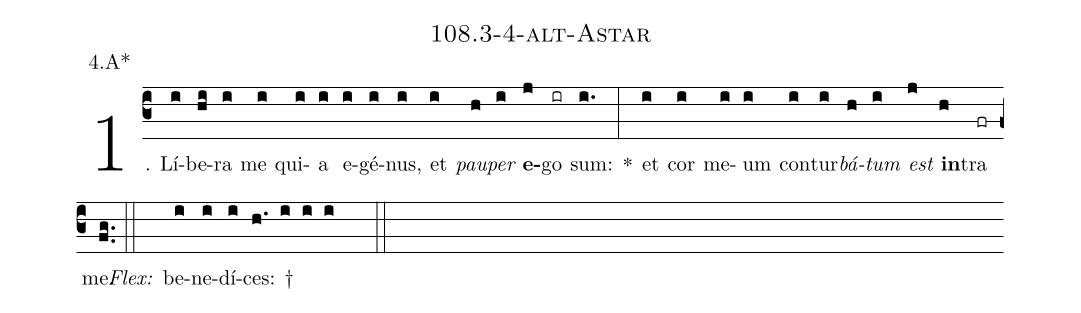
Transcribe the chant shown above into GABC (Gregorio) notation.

name: 108.3-4-alt-Astar;
annotation: 4.A*;
%%
(c3)1. Lí(i)be(hi)ra(i) me(i) qui(i)a(i) e(i)gé(i)nus,(i) et(i) <i>pau</i>(h)<i>per</i>(i) <b>e</b>(j)go(ir) sum:(i.) *(:) et(i) cor(i) me(i)um(i) con(i)tur(i)<i>bá</i>(h)<i>tum</i>(i) <i>est</i>(j) <b>in</b>(h)tra(fr) me.(fg..) (::)
<i>Flex:</i>()  be(i)ne(i)dí(i)ces: †(h. i i i  ::)
